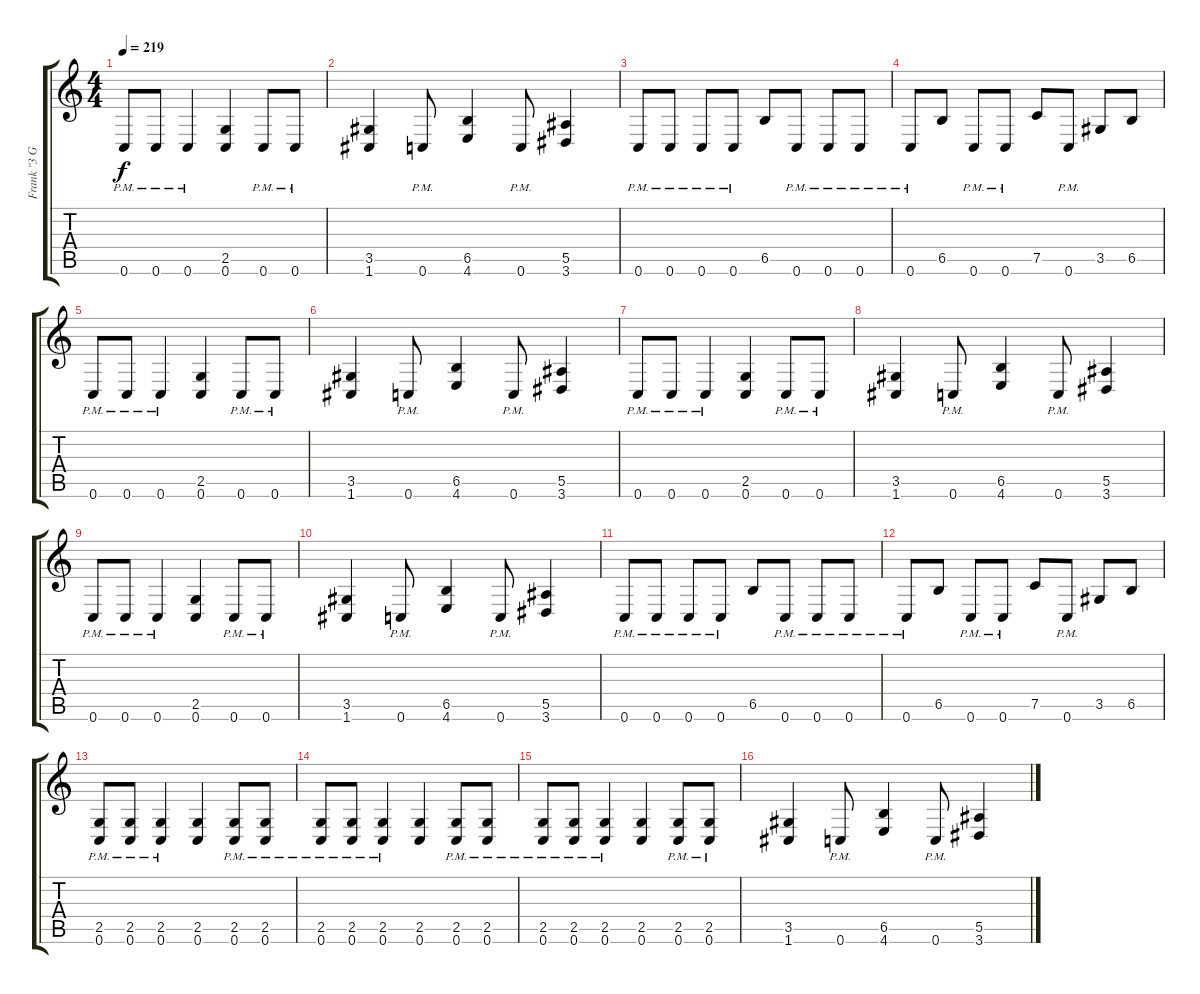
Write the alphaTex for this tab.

\track ("Frank \"3 Gun\" Novinec (Guitar)" "Frank \"3 G") {instrument distortionguitar}
\staff {score tabs}
\tuning (C4 G3 Eb3 Bb2 F2 C2) {hide}
\ts (4 4)
\tempo 219
\clef g2
\ks c
0.6{pm}.8{dy f} 0.6{pm}.8 0.6{pm}.4 (2.5 0.6).4 0.6{pm}.8 0.6{pm}.8 |
(3.5 1.6).4 0.6{pm}.8 (6.5 4.6).4 0.6{pm}.8 (5.5 3.6).4 |
0.6{pm}.8 0.6{pm}.8 0.6{pm}.8 0.6{pm}.8 6.5.8 0.6{pm}.8 0.6{pm}.8 0.6{pm}.8 |
0.6{pm}.8 6.5.8 0.6{pm}.8 0.6{pm}.8 7.5.8 0.6{pm}.8 3.5.8 6.5.8 |
0.6{pm}.8 0.6{pm}.8 0.6{pm}.4 (2.5 0.6).4 0.6{pm}.8 0.6{pm}.8 |
(3.5 1.6).4 0.6{pm}.8 (6.5 4.6).4 0.6{pm}.8 (5.5 3.6).4 |
0.6{pm}.8 0.6{pm}.8 0.6{pm}.4 (2.5 0.6).4 0.6{pm}.8 0.6{pm}.8 |
(3.5 1.6).4 0.6{pm}.8 (6.5 4.6).4 0.6{pm}.8 (5.5 3.6).4 |
0.6{pm}.8 0.6{pm}.8 0.6{pm}.4 (2.5 0.6).4 0.6{pm}.8 0.6{pm}.8 |
(3.5 1.6).4 0.6{pm}.8 (6.5 4.6).4 0.6{pm}.8 (5.5 3.6).4 |
0.6{pm}.8 0.6{pm}.8 0.6{pm}.8 0.6{pm}.8 6.5.8 0.6{pm}.8 0.6{pm}.8 0.6{pm}.8 |
0.6{pm}.8 6.5.8 0.6{pm}.8 0.6{pm}.8 7.5.8 0.6{pm}.8 3.5.8 6.5.8 |
(2.5{pm} 0.6{pm}).8 (2.5{pm} 0.6{pm}).8 (2.5{pm} 0.6{pm}).4 (2.5 0.6).4 (2.5{pm} 0.6{pm}).8 (2.5{pm} 0.6{pm}).8 |
(2.5{pm} 0.6{pm}).8 (2.5{pm} 0.6{pm}).8 (2.5{pm} 0.6{pm}).4 (2.5 0.6).4 (2.5{pm} 0.6{pm}).8 (2.5{pm} 0.6{pm}).8 |
(2.5{pm} 0.6{pm}).8 (2.5{pm} 0.6{pm}).8 (2.5{pm} 0.6{pm}).4 (2.5 0.6).4 (2.5{pm} 0.6{pm}).8 (2.5{pm} 0.6{pm}).8 |
(3.5 1.6).4 0.6{pm}.8 (6.5 4.6).4 0.6{pm}.8 (5.5 3.6).4
